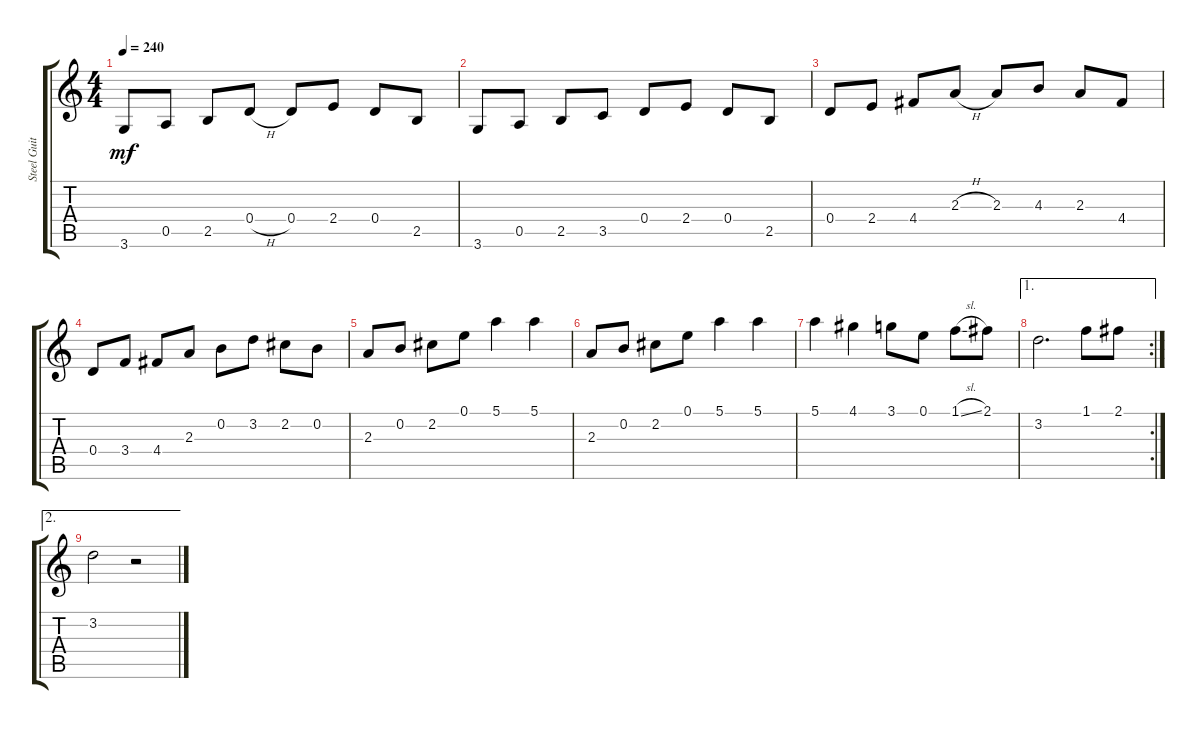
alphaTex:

\track ("Steel Guitar" "Steel Guit") {instrument acousticguitarsteel}
\staff {score tabs}
\tuning (E4 B3 G3 D3 A2 E2) {hide}
\ts (4 4)
\tempo 240
\clef g2
\ks c
3.6.8{dy mf} 0.5.8 2.5.8 0.4{h}.8 0.4.8 2.4.8 0.4.8 2.5.8 |
3.6.8 0.5.8 2.5.8 3.5.8 0.4.8 2.4.8 0.4.8 2.5.8 |
0.4.8 2.4.8 4.4.8 2.3{h}.8 2.3.8 4.3.8 2.3.8 4.4.8 |
0.4.8 3.4.8 4.4.8 2.3.8 0.2.8 3.2.8 2.2.8 0.2.8 |
2.3.8 0.2.8 2.2.8 0.1.8 5.1.4 5.1.4 |
2.3.8 0.2.8 2.2.8 0.1.8 5.1.4 5.1.4 |
5.1.4 4.1.4 3.1.8 0.1.8 1.1{sl}.8 2.1.8 |
\ae 1
\rc 2
3.2.2{d} 1.1.8 2.1.8 |
\ae 2
3.2.2 r.2
